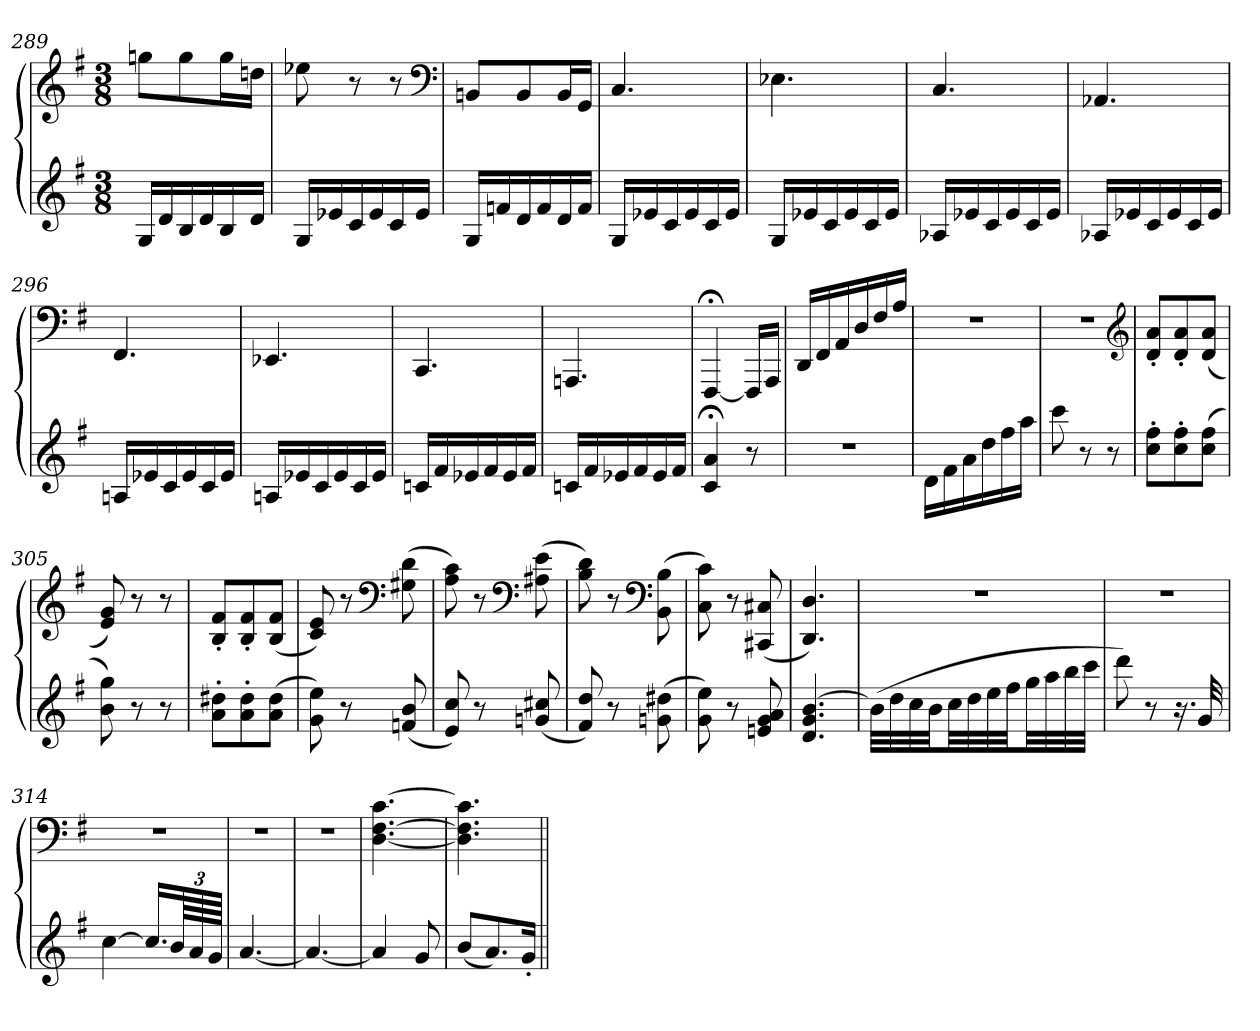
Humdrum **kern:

**kern	**kern
*part1	*part1
*staff2	*staff1
*clefG2	*clefG2
*k[f#]	*k[f#]
*G:	*G:
*M3/8	*M3/8
=289	=289
16GLL	8ggnL
16d	.
16B	8gg
16d	.
16B	16ggL
16dJJ	16ddnJJ
=290	=290
16GLL	8ee-X
16e-X	.
16c	8r
16e-	.
16c	8r
16e-JJ	.
*	*clefF4
=291	=291
16GLL	8BBnL
16fn	.
16d	8BB
16f	.
16d	16BBL
16fJJ	16GGJJ
=292	=292
16GLL	4.C
16e-X	.
16c	.
16e-	.
16c	.
16e-JJ	.
=293	=293
16GLL	4.E-X
16e-X	.
16c	.
16e-	.
16c	.
16e-JJ	.
=294	=294
16A-XLL	4.C
16e-X	.
16c	.
16e-	.
16c	.
16e-JJ	.
=295	=295
16A-XLL	4.AA-X
16e-X	.
16c	.
16e-	.
16c	.
16e-JJ	.
=296	=296
16AnLL	4.FF#
16e-X	.
16c	.
16e-	.
16c	.
16e-JJ	.
=297	=297
16AnLL	4.EE-X
16e-X	.
16c	.
16e-	.
16c	.
16e-JJ	.
=298	=298
16cnLL	4.CC
16f#	.
16e-X	.
16f#	.
16e-	.
16f#JJ	.
=299	=299
16cnLL	4.AAAn
16f#	.
16e-X	.
16f#	.
16e-	.
16f#JJ	.
=300	=300
4c;< 4a;<	[4FFF#;<
8r	16FFF#LL]
.	16AAAJJ
=301	=301
4.r	16DDLL
.	16FF#
.	16AA
.	16D
.	16F#
.	16AJJ
=302	=302
16dLL	4.r
16f#	.
16a	.
16dd	.
16ff#	.
16aaJJ	.
=303	=303
8ccc	4.r
8r	.
8r	.
*	*clefG2
=304	=304
8cc' 8ff#'L	8d' 8a'L
8cc' 8ff#'	8d' 8a'
(8cc 8ff#J	(8d 8aJ
=305	=305
8b 8gg)	8e 8g)
8r	8r
8r	8r
=306	=306
8a' 8dd#X'L	8B' 8f#'L
8a' 8dd#'	8B' 8f#'
(8a 8dd#J	(8B 8f#J
=307	=307
8g 8ee)	8c 8e)
8r	8r
*	*clefF4
(8fn 8b	(8G#X 8d
=308	=308
8e 8cc)	8A 8c)
8r	8r
*	*clefF4
(8gn 8cc#X	(8A#X 8e
=309	=309
8f# 8dd)	8B 8d)
8r	8r
*	*clefF4
(8gn 8dd#X	(8BB 8B
=310	=310
8g 8ee)	8C 8c)
8r	8r
8en 8g 8a	(8CC#X 8C#X
=311	=311
4.d 4.g [4.b	4.DD 4.D)
=312	=312
(32bLLL]	4.r
32dd	.
32cc	.
32bJJ	.
32ccLL	.
32dd	.
32ee	.
32ff#JJ	.
32ggLL	.
32aa	.
32bb	.
32cccJJJ	.
=313	=313
8ddd)	4.r
8r	.
16.r	.
32g	.
=314	=314
[4cc	4.r
16.ccLL]	.
96bLL	.
96a	.
96gJJJJ	.
=315	=315
[4.a	4.r
=316	=316
4.a_	4.r
=317	=317
4a]	[4.D [4.F# [4.c
8g	.
=318	=318
(8bL	4.D] 4.F#] 4.c]
8.a)	.
16g'Jk	.
=||	=||
*-	*-
